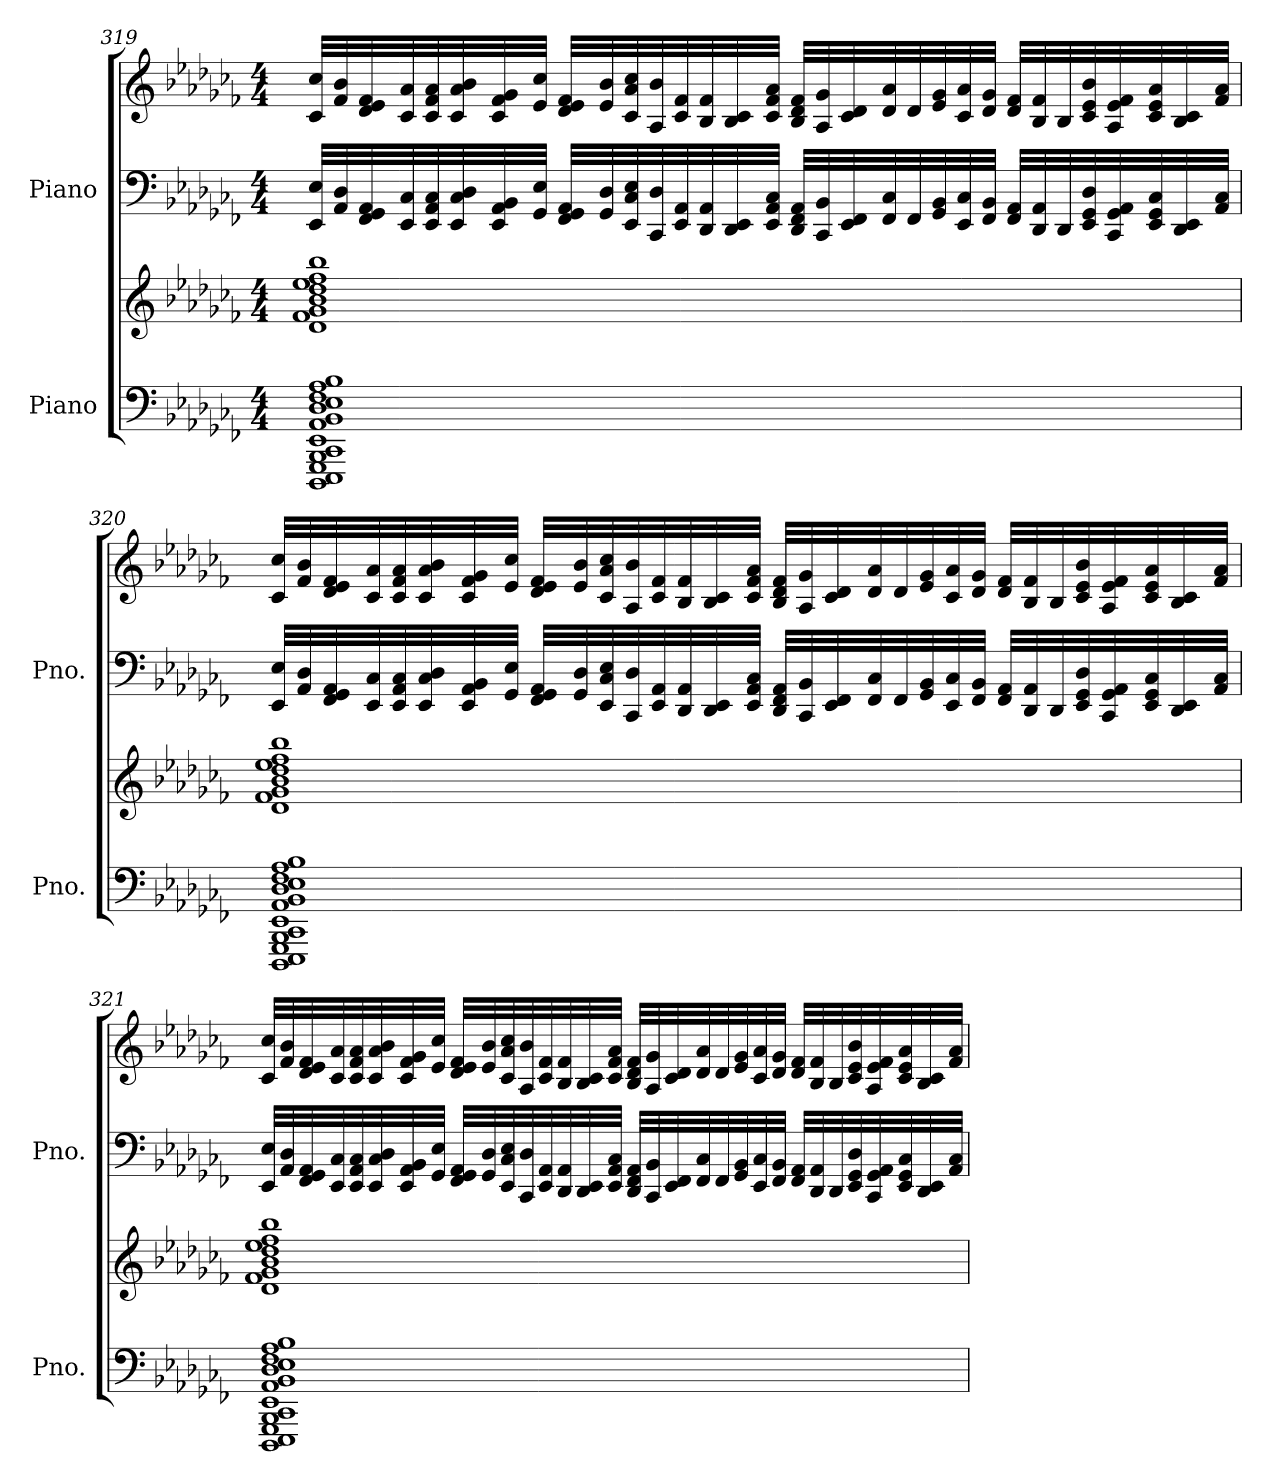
**kern	**kern	**kern	**kern
*part2	*part2	*part1	*part1
*staff4	*staff3	*staff2	*staff1
*I"Piano	*	*I"Piano	*
*I'Pno.	*	*I'Pno.	*
!!LO:LB:g=z
*clefF4	*clefG2	*clefF4	*clefG2
*ITrd14c24	*ITrd14c24	*ITrd-21c-36	*ITrd-21c-36
*k[b-e-a-d-g-c-f-]	*k[b-e-a-d-g-c-f-]	*k[b-e-a-d-g-c-f-]	*k[b-e-a-d-g-c-f-]
*M4/4	*M4/4	*M4/4	*M4/4
=319	=319	=319	=319
1DDDDD- 1EEEEE- 1GGGGG- 1BBBBB- 1CCCC- 1EEEE- 1AAAA- 1BBBB- 1DDD- 1EEE- 1FFF- 1AAA- 1BBB-	1DD- 1FF- 1GG- 1BB- 1D- 1E- 1F- 1B-	32ee-/ 32eee-/LLL	32cccc-/ 32ccccc-/LLL
.	.	32aa-/ 32ddd-/	32ffff-/ 32bbbb-/
.	.	32ff-/ 32gg-/ 32aa-/	32dddd-/ 32eeee-/ 32ffff-/
.	.	32ee-/ 32ccc-/	32cccc-/ 32aaaa-/
.	.	32ee-/ 32aa-/ 32ccc-/	32cccc-/ 32ffff-/ 32aaaa-/
.	.	32ee-/ 32ccc-/ 32ddd-/	32cccc-/ 32aaaa-/ 32bbbb-/
.	.	32ee-/ 32aa-/ 32bb-/	32cccc-/ 32ffff-/ 32gggg-/
.	.	32gg-/ 32eee-/JJJ	32eeee-/ 32ccccc-/JJJ
.	.	32ff-/ 32gg-/ 32aa-/LLL	32dddd-/ 32eeee-/ 32ffff-/LLL
.	.	32gg-/ 32ddd-/	32eeee-/ 32bbbb-/
.	.	32ee-/ 32ccc-/ 32eee-/	32cccc-/ 32aaaa-/ 32ccccc-/
.	.	32cc-/ 32ddd-/	32aaa-/ 32bbbb-/
.	.	32ee-/ 32aa-/	32cccc-/ 32ffff-/
.	.	32dd-/ 32aa-/	32bbb-/ 32ffff-/
.	.	32dd-/ 32ee-/	32bbb-/ 32cccc-/
.	.	32ee-/ 32aa-/ 32ccc-/JJJ	32cccc-/ 32ffff-/ 32aaaa-/JJJ
.	.	32dd-/ 32ff-/ 32aa-/LLL	32bbb-/ 32dddd-/ 32ffff-/LLL
.	.	32cc-/ 32bb-/	32aaa-/ 32gggg-/
.	.	32ee-/ 32ff-/	32cccc-/ 32dddd-/
.	.	32ff-/ 32ccc-/	32dddd-/ 32aaaa-/
.	.	32ff-/	32dddd-/
.	.	32gg-/ 32bb-/	32eeee-/ 32gggg-/
.	.	32ee-/ 32ccc-/	32cccc-/ 32aaaa-/
.	.	32ff-/ 32bb-/JJJ	32dddd-/ 32gggg-/JJJ
.	.	32ff-/ 32aa-/LLL	32dddd-/ 32ffff-/LLL
.	.	32dd-/ 32aa-/	32bbb-/ 32ffff-/
.	.	32dd-/	32bbb-/
.	.	32ee-/ 32gg-/ 32ddd-/	32cccc-/ 32eeee-/ 32bbbb-/
.	.	32cc-/ 32gg-/ 32aa-/	32aaa-/ 32eeee-/ 32ffff-/
.	.	32ee-/ 32gg-/ 32ccc-/	32cccc-/ 32eeee-/ 32aaaa-/
.	.	32dd-/ 32ee-/	32bbb-/ 32cccc-/
.	.	32aa-/ 32ccc-/JJJ	32ffff-/ 32aaaa-/JJJ
!!LO:LB:g=z
=320	=320	=320	=320
1DDDDD- 1EEEEE- 1GGGGG- 1BBBBB- 1CCCC- 1EEEE- 1AAAA- 1BBBB- 1DDD- 1EEE- 1FFF- 1AAA- 1BBB-	1DD- 1FF- 1GG- 1BB- 1D- 1E- 1F- 1B-	32ee-/ 32eee-/LLL	32cccc-/ 32ccccc-/LLL
.	.	32aa-/ 32ddd-/	32ffff-/ 32bbbb-/
.	.	32ff-/ 32gg-/ 32aa-/	32dddd-/ 32eeee-/ 32ffff-/
.	.	32ee-/ 32ccc-/	32cccc-/ 32aaaa-/
.	.	32ee-/ 32aa-/ 32ccc-/	32cccc-/ 32ffff-/ 32aaaa-/
.	.	32ee-/ 32ccc-/ 32ddd-/	32cccc-/ 32aaaa-/ 32bbbb-/
.	.	32ee-/ 32aa-/ 32bb-/	32cccc-/ 32ffff-/ 32gggg-/
.	.	32gg-/ 32eee-/JJJ	32eeee-/ 32ccccc-/JJJ
.	.	32ff-/ 32gg-/ 32aa-/LLL	32dddd-/ 32eeee-/ 32ffff-/LLL
.	.	32gg-/ 32ddd-/	32eeee-/ 32bbbb-/
.	.	32ee-/ 32ccc-/ 32eee-/	32cccc-/ 32aaaa-/ 32ccccc-/
.	.	32cc-/ 32ddd-/	32aaa-/ 32bbbb-/
.	.	32ee-/ 32aa-/	32cccc-/ 32ffff-/
.	.	32dd-/ 32aa-/	32bbb-/ 32ffff-/
.	.	32dd-/ 32ee-/	32bbb-/ 32cccc-/
.	.	32ee-/ 32aa-/ 32ccc-/JJJ	32cccc-/ 32ffff-/ 32aaaa-/JJJ
.	.	32dd-/ 32ff-/ 32aa-/LLL	32bbb-/ 32dddd-/ 32ffff-/LLL
.	.	32cc-/ 32bb-/	32aaa-/ 32gggg-/
.	.	32ee-/ 32ff-/	32cccc-/ 32dddd-/
.	.	32ff-/ 32ccc-/	32dddd-/ 32aaaa-/
.	.	32ff-/	32dddd-/
.	.	32gg-/ 32bb-/	32eeee-/ 32gggg-/
.	.	32ee-/ 32ccc-/	32cccc-/ 32aaaa-/
.	.	32ff-/ 32bb-/JJJ	32dddd-/ 32gggg-/JJJ
.	.	32ff-/ 32aa-/LLL	32dddd-/ 32ffff-/LLL
.	.	32dd-/ 32aa-/	32bbb-/ 32ffff-/
.	.	32dd-/	32bbb-/
.	.	32ee-/ 32gg-/ 32ddd-/	32cccc-/ 32eeee-/ 32bbbb-/
.	.	32cc-/ 32gg-/ 32aa-/	32aaa-/ 32eeee-/ 32ffff-/
.	.	32ee-/ 32gg-/ 32ccc-/	32cccc-/ 32eeee-/ 32aaaa-/
.	.	32dd-/ 32ee-/	32bbb-/ 32cccc-/
.	.	32aa-/ 32ccc-/JJJ	32ffff-/ 32aaaa-/JJJ
!!LO:PB:g=z
=321	=321	=321	=321
1DDDDD- 1EEEEE- 1GGGGG- 1BBBBB- 1CCCC- 1EEEE- 1AAAA- 1BBBB- 1DDD- 1EEE- 1FFF- 1AAA- 1BBB-	1DD- 1FF- 1GG- 1BB- 1D- 1E- 1F- 1B-	32ee-/ 32eee-/LLL	32cccc-/ 32ccccc-/LLL
.	.	32aa-/ 32ddd-/	32ffff-/ 32bbbb-/
.	.	32ff-/ 32gg-/ 32aa-/	32dddd-/ 32eeee-/ 32ffff-/
.	.	32ee-/ 32ccc-/	32cccc-/ 32aaaa-/
.	.	32ee-/ 32aa-/ 32ccc-/	32cccc-/ 32ffff-/ 32aaaa-/
.	.	32ee-/ 32ccc-/ 32ddd-/	32cccc-/ 32aaaa-/ 32bbbb-/
.	.	32ee-/ 32aa-/ 32bb-/	32cccc-/ 32ffff-/ 32gggg-/
.	.	32gg-/ 32eee-/JJJ	32eeee-/ 32ccccc-/JJJ
.	.	32ff-/ 32gg-/ 32aa-/LLL	32dddd-/ 32eeee-/ 32ffff-/LLL
.	.	32gg-/ 32ddd-/	32eeee-/ 32bbbb-/
.	.	32ee-/ 32ccc-/ 32eee-/	32cccc-/ 32aaaa-/ 32ccccc-/
.	.	32cc-/ 32ddd-/	32aaa-/ 32bbbb-/
.	.	32ee-/ 32aa-/	32cccc-/ 32ffff-/
.	.	32dd-/ 32aa-/	32bbb-/ 32ffff-/
.	.	32dd-/ 32ee-/	32bbb-/ 32cccc-/
.	.	32ee-/ 32aa-/ 32ccc-/JJJ	32cccc-/ 32ffff-/ 32aaaa-/JJJ
.	.	32dd-/ 32ff-/ 32aa-/LLL	32bbb-/ 32dddd-/ 32ffff-/LLL
.	.	32cc-/ 32bb-/	32aaa-/ 32gggg-/
.	.	32ee-/ 32ff-/	32cccc-/ 32dddd-/
.	.	32ff-/ 32ccc-/	32dddd-/ 32aaaa-/
.	.	32ff-/	32dddd-/
.	.	32gg-/ 32bb-/	32eeee-/ 32gggg-/
.	.	32ee-/ 32ccc-/	32cccc-/ 32aaaa-/
.	.	32ff-/ 32bb-/JJJ	32dddd-/ 32gggg-/JJJ
.	.	32ff-/ 32aa-/LLL	32dddd-/ 32ffff-/LLL
.	.	32dd-/ 32aa-/	32bbb-/ 32ffff-/
.	.	32dd-/	32bbb-/
.	.	32ee-/ 32gg-/ 32ddd-/	32cccc-/ 32eeee-/ 32bbbb-/
.	.	32cc-/ 32gg-/ 32aa-/	32aaa-/ 32eeee-/ 32ffff-/
.	.	32ee-/ 32gg-/ 32ccc-/	32cccc-/ 32eeee-/ 32aaaa-/
.	.	32dd-/ 32ee-/	32bbb-/ 32cccc-/
.	.	32aa-/ 32ccc-/JJJ	32ffff-/ 32aaaa-/JJJ
=	=	=	=
*-	*-	*-	*-
